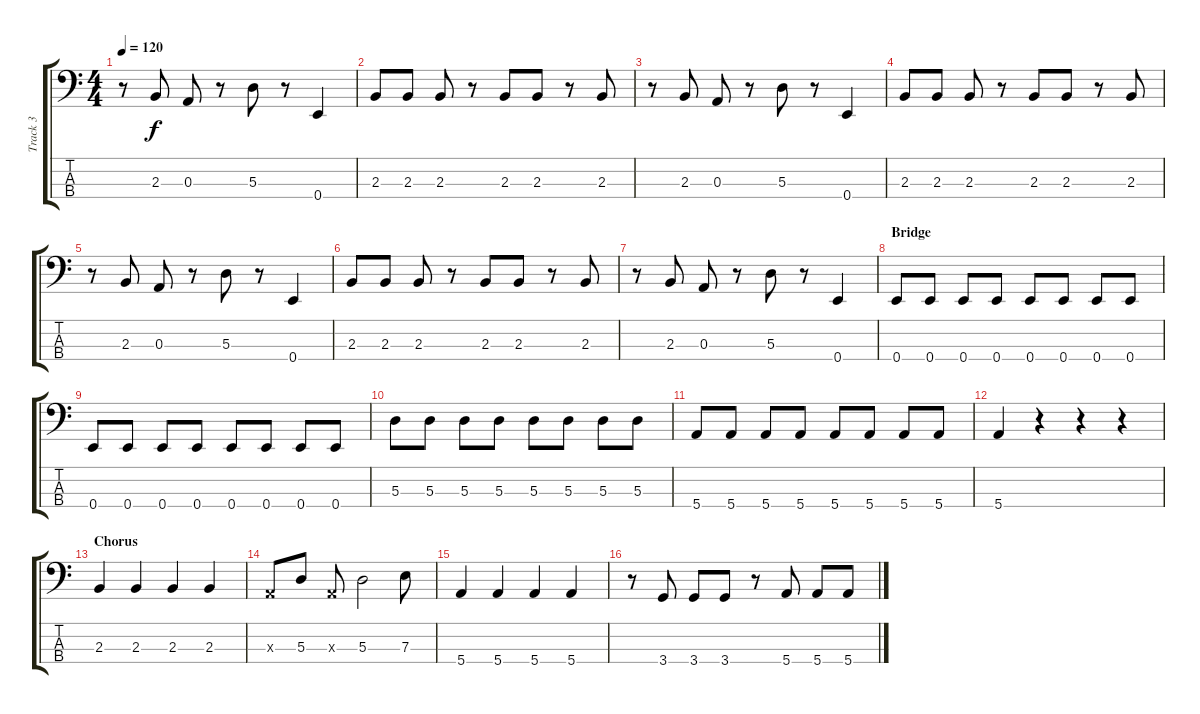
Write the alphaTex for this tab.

\track ("Track 3" "Track 3") {instrument electricbassfinger}
\staff {score tabs}
\tuning (G2 D2 A1 E1) {hide}
\ts (4 4)
\tempo 120
\clef f4
\ks c
r.8{dy f} 2.3.8 0.3.8 r.8 5.3.8 r.8 0.4.4 |
2.3.8 2.3.8 2.3.8 r.8 2.3.8 2.3.8 r.8 2.3.8 |
r.8 2.3.8 0.3.8 r.8 5.3.8 r.8 0.4.4 |
2.3.8 2.3.8 2.3.8 r.8 2.3.8 2.3.8 r.8 2.3.8 |
r.8 2.3.8 0.3.8 r.8 5.3.8 r.8 0.4.4 |
2.3.8 2.3.8 2.3.8 r.8 2.3.8 2.3.8 r.8 2.3.8 |
r.8 2.3.8 0.3.8 r.8 5.3.8 r.8 0.4.4 |
\section ("" "Bridge")
0.4.8 0.4.8 0.4.8 0.4.8 0.4.8 0.4.8 0.4.8 0.4.8 |
0.4.8 0.4.8 0.4.8 0.4.8 0.4.8 0.4.8 0.4.8 0.4.8 |
5.3.8 5.3.8 5.3.8 5.3.8 5.3.8 5.3.8 5.3.8 5.3.8 |
5.4.8 5.4.8 5.4.8 5.4.8 5.4.8 5.4.8 5.4.8 5.4.8 |
5.4.4 r.4 r.4 r.4 |
\section ("" "Chorus")
2.3.4 2.3.4 2.3.4 2.3.4 |
0.3{x}.8 5.3.8 0.3{x}.8 5.3.2 7.3.8 |
5.4.4 5.4.4 5.4.4 5.4.4 |
r.8 3.4.8 3.4.8 3.4.8 r.8 5.4.8 5.4.8 5.4.8
